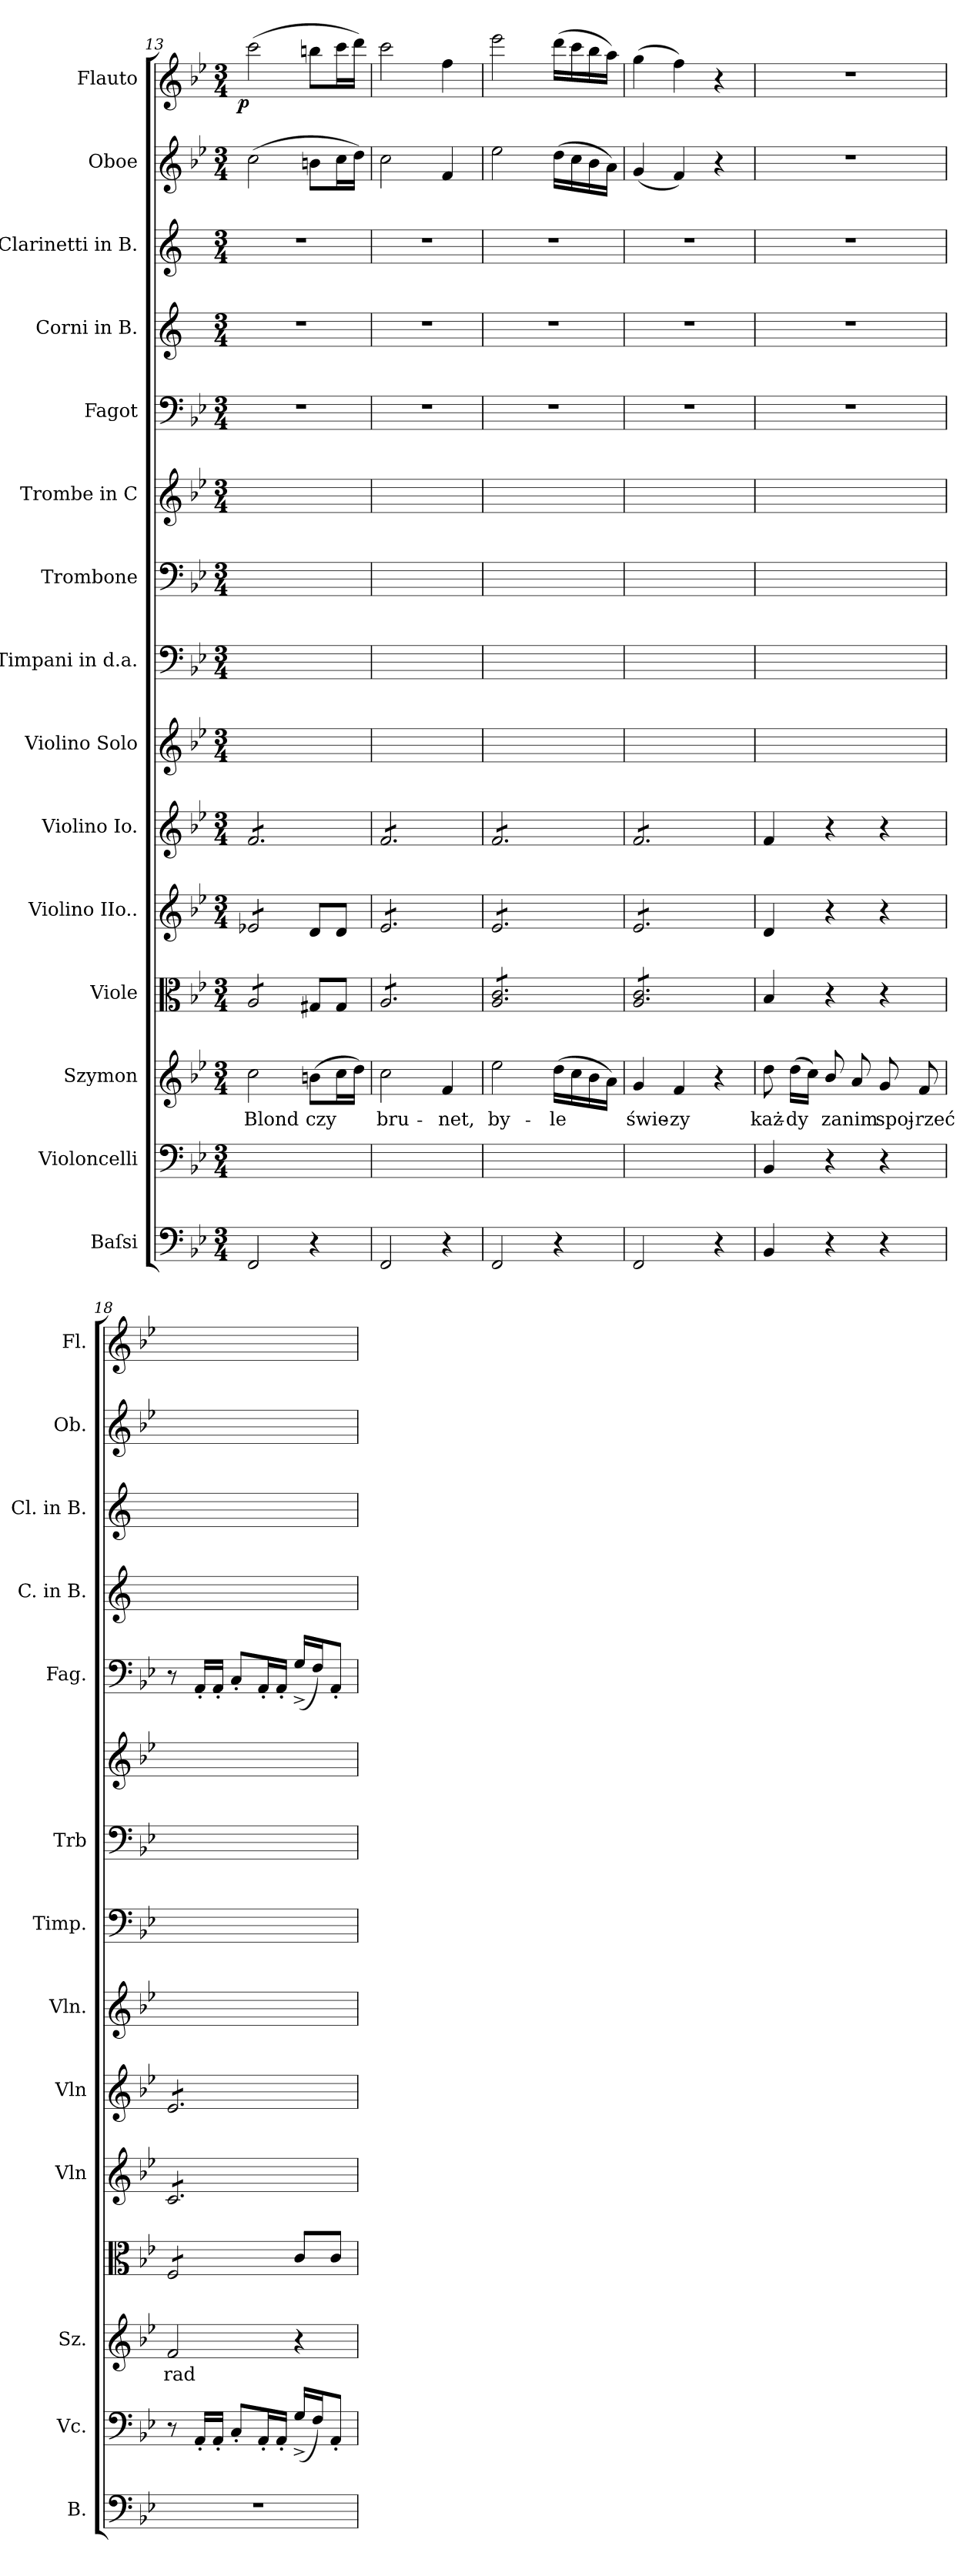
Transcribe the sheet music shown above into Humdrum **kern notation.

**kern	**kern	**kern	**text	**kern	**kern	**kern	**kern	**kern	**kern	**kern	**kern	**kern	**kern	**kern	**kern	**dynam
*part15	*part14	*part13	*part13	*part12	*part11	*part10	*part9	*part8	*part7	*part6	*part5	*part4	*part3	*part2	*part1	*part1
*staff15	*staff14	*staff13	*staff13	*staff12	*staff11	*staff10	*staff9	*staff8	*staff7	*staff6	*staff5	*staff4	*staff3	*staff2	*staff1	*staff1
*I"Baſsi	*I"Violoncelli	*I"Szymon	*	*I"Viole	*I"Violino IIo..	*I"Violino Io.	*I"Violino Solo	*I"Timpani in d.a.	*I"Trombone	*I"Trombe in C	*I"Fagot	*I"Corni in B.	*I"Clarinetti in B.	*I"Oboe	*I"Flauto	*
*I'B.	*I'Vc.	*I'Sz.	*	*	*I'Vln	*I'Vln	*I'Vln.	*I'Timp.	*I'Trb	*	*I'Fag.	*I'C. in B.	*I'Cl. in B.	*I'Ob.	*I'Fl.	*
*clefF4	*clefF4	*clefG2	*	*clefC3	*clefG2	*clefG2	*clefG2	*clefF4	*clefF4	*clefG2	*clefF4	*clefG2	*clefG2	*clefG2	*clefG2	*
*	*	*	*	*	*	*	*	*	*	*	*	*ITrd1c2	*ITrd1c2	*	*	*
*k[b-e-]	*k[b-e-]	*k[b-e-]	*	*k[b-e-]	*k[b-e-]	*k[b-e-]	*k[b-e-]	*k[b-e-]	*k[b-e-]	*k[b-e-]	*k[b-e-]	*k[b-e-]	*k[b-e-]	*k[b-e-]	*k[b-e-]	*
*B-:	*B-:	*B-:	*	*B-:	*B-:	*B-:	*B-:	*B-:	*B-:	*B-:	*B-:	*	*	*B-:	*B-:	*
*M3/4	*M3/4	*M3/4	*	*M3/4	*M3/4	*M3/4	*M3/4	*M3/4	*M3/4	*M3/4	*M3/4	*M3/4	*M3/4	*M3/4	*M3/4	*
=13	=13	=13	=13	=13	=13	=13	=13	=13	=13	=13	=13	=13	=13	=13	=13	=13
!	!	!	!	!	!	!	!	!	!	!	!	!	!	!	!	!LO:DY:rj
*	*	*	*	*tremolo	*	*	*	*	*	*	*	*	*	*	*	*
*	*	*	*	*	*tremolo	*	*	*	*	*	*	*	*	*	*	*
*	*	*	*	*	*	*tremolo	*	*	*	*	*	*	*	*	*	*
2FF/	2FF/yy	2cc\	Blond	8A/L	8e-X/L	8f/L	2.ryy	2.ryy	2.ryy	2.ryy	2.r	2.r	2.r	(2cc\	(2ccc\	p
.	.	.	.	8A/	8e-X/	8f/	.	.	.	.	.	.	.	.	.	.
.	.	.	.	8A/	8e-X/	8f/	.	.	.	.	.	.	.	.	.	.
.	.	.	.	8A/J	8e-X/J	8f/	.	.	.	.	.	.	.	.	.	.
*	*	*	*	*	*Xtremolo	*	*	*	*	*	*	*	*	*	*	*
*	*	*	*	*Xtremolo	*	*	*	*	*	*	*	*	*	*	*	*
4r	4ryy	(8bn\L	czy	8G#X/L	8d/L	8f/	.	.	.	.	.	.	.	8bn\L	8bbn\L	.
.	.	16cc\L	.	8G#/J	8d/J	8f/J	.	.	.	.	.	.	.	16cc\L	16ccc\L	.
.	.	16dd\JJ)	.	.	.	.	.	.	.	.	.	.	.	16dd\JJ)	16ddd\JJ)	.
=14	=14	=14	=14	=14	=14	=14	=14	=14	=14	=14	=14	=14	=14	=14	=14	=14
*	*	*	*	*tremolo	*	*	*	*	*	*	*	*	*	*	*	*
*	*	*	*	*	*tremolo	*	*	*	*	*	*	*	*	*	*	*
2FF/	2FF/yy	2cc\	bru-	8A/L	8e-/L	8f/L	2.ryy	2.ryy	2.ryy	2.ryy	2.r	2.r	2.r	2cc\	2ccc\	.
.	.	.	.	8A/	8e-/	8f/	.	.	.	.	.	.	.	.	.	.
.	.	.	.	8A/	8e-/	8f/	.	.	.	.	.	.	.	.	.	.
.	.	.	.	8A/	8e-/	8f/	.	.	.	.	.	.	.	.	.	.
4r	4ryy	4f/	-net,	8A/	8e-/	8f/	.	.	.	.	.	.	.	4f/	4ff\	.
.	.	.	.	8A/J	8e-/J	8f/J	.	.	.	.	.	.	.	.	.	.
=15	=15	=15	=15	=15	=15	=15	=15	=15	=15	=15	=15	=15	=15	=15	=15	=15
2FF/	2FF/yy	2ee-\	by-	8A/ 8c/L	8e-/L	8f/L	2.ryy	2.ryy	2.ryy	2.ryy	2.r	2.r	2.r	2ee-\	2eee-\	.
.	.	.	.	8A/ 8c/	8e-/	8f/	.	.	.	.	.	.	.	.	.	.
.	.	.	.	8A/ 8c/	8e-/	8f/	.	.	.	.	.	.	.	.	.	.
.	.	.	.	8A/ 8c/	8e-/	8f/	.	.	.	.	.	.	.	.	.	.
4r	4ryy	(16dd\LL	-le	8A/ 8c/	8e-/	8f/	.	.	.	.	.	.	.	(16dd\LL	(16ddd\LL	.
.	.	16cc\	.	.	.	.	.	.	.	.	.	.	.	16cc\	16ccc\	.
.	.	16b-\	.	8A/ 8c/J	8e-/J	8f/J	.	.	.	.	.	.	.	16b-\	16bb-\	.
.	.	16a\JJ)	.	.	.	.	.	.	.	.	.	.	.	16a\JJ)	16aa\JJ)	.
=16	=16	=16	=16	=16	=16	=16	=16	=16	=16	=16	=16	=16	=16	=16	=16	=16
2FF/	2FF/yy	4g/	świe-	8A/ 8c/L	8e-/L	8f/L	2.ryy	2.ryy	2.ryy	2.ryy	2.r	2.r	2.r	(4g/	(4gg\	.
.	.	.	.	8A/ 8c/	8e-/	8f/	.	.	.	.	.	.	.	.	.	.
.	.	4f/	-zy	8A/ 8c/	8e-/	8f/	.	.	.	.	.	.	.	4f/)	4ff\)	.
.	.	.	.	8A/ 8c/	8e-/	8f/	.	.	.	.	.	.	.	.	.	.
4r	4ryy	4r	.	8A/ 8c/	8e-/	8f/	.	.	.	.	.	.	.	4r	4r	.
.	.	.	.	8A/ 8c/J	8e-/J	8f/J	.	.	.	.	.	.	.	.	.	.
*	*	*	*	*	*	*Xtremolo	*	*	*	*	*	*	*	*	*	*
*	*	*	*	*	*Xtremolo	*	*	*	*	*	*	*	*	*	*	*
*	*	*	*	*Xtremolo	*	*	*	*	*	*	*	*	*	*	*	*
=17	=17	=17	=17	=17	=17	=17	=17	=17	=17	=17	=17	=17	=17	=17	=17	=17
4BB-/	4BB-/	8dd\	każ-	4B-/	4d/	4f/	2.ryy	2.ryy	2.ryy	2.ryy	2.r	2.r	2.r	2.r	2.r	.
.	.	(16dd\LL	-dy	.	.	.	.	.	.	.	.	.	.	.	.	.
.	.	16cc\JJ)	.	.	.	.	.	.	.	.	.	.	.	.	.	.
4r	4r	8b-/	za	4r	4r	4r	.	.	.	.	.	.	.	.	.	.
.	.	8a/	nim	.	.	.	.	.	.	.	.	.	.	.	.	.
4r	4r	8g/	spoj-	4r	4r	4r	.	.	.	.	.	.	.	.	.	.
.	.	8f/	-rzeć	.	.	.	.	.	.	.	.	.	.	.	.	.
=18	=18	=18	=18	=18	=18	=18	=18	=18	=18	=18	=18	=18	=18	=18	=18	=18
*	*	*	*	*tremolo	*	*	*	*	*	*	*	*	*	*	*	*
*	*	*	*	*	*tremolo	*	*	*	*	*	*	*	*	*	*	*
*	*	*	*	*	*	*tremolo	*	*	*	*	*	*	*	*	*	*
2.r	8r	2f/	rad	8F/L	8c/L	8e-/L	2.ryy	2.ryy	2.ryy	2.ryy	8r	2.ryy	2.ryy	2.ryy	2.ryy	.
.	16AA'/LL	.	.	8F/	8c/	8e-/	.	.	.	.	16AA'/LL	.	.	.	.	.
.	16AA'/JJ	.	.	.	.	.	.	.	.	.	16AA'/JJ	.	.	.	.	.
.	8C'/L	.	.	8F/	8c/	8e-/	.	.	.	.	8C'/L	.	.	.	.	.
.	16AA'/L	.	.	8F/J	8c/	8e-/	.	.	.	.	16AA'/L	.	.	.	.	.
*	*	*	*	*Xtremolo	*	*	*	*	*	*	*	*	*	*	*	*
.	16AA'/JJ	.	.	.	.	.	.	.	.	.	16AA'/JJ	.	.	.	.	.
.	(16G^/LL	4r	.	8c/L	8c/	8e-/	.	.	.	.	(16G^/LL	.	.	.	.	.
.	16F/J)	.	.	.	.	.	.	.	.	.	16F/J)	.	.	.	.	.
.	8AA'/J	.	.	8c/J	8c/J	8e-/J	.	.	.	.	8AA'/J	.	.	.	.	.
*	*	*	*	*	*	*Xtremolo	*	*	*	*	*	*	*	*	*	*
*	*	*	*	*	*Xtremolo	*	*	*	*	*	*	*	*	*	*	*
=	=	=	=	=	=	=	=	=	=	=	=	=	=	=	=	=
*-	*-	*-	*-	*-	*-	*-	*-	*-	*-	*-	*-	*-	*-	*-	*-	*-
